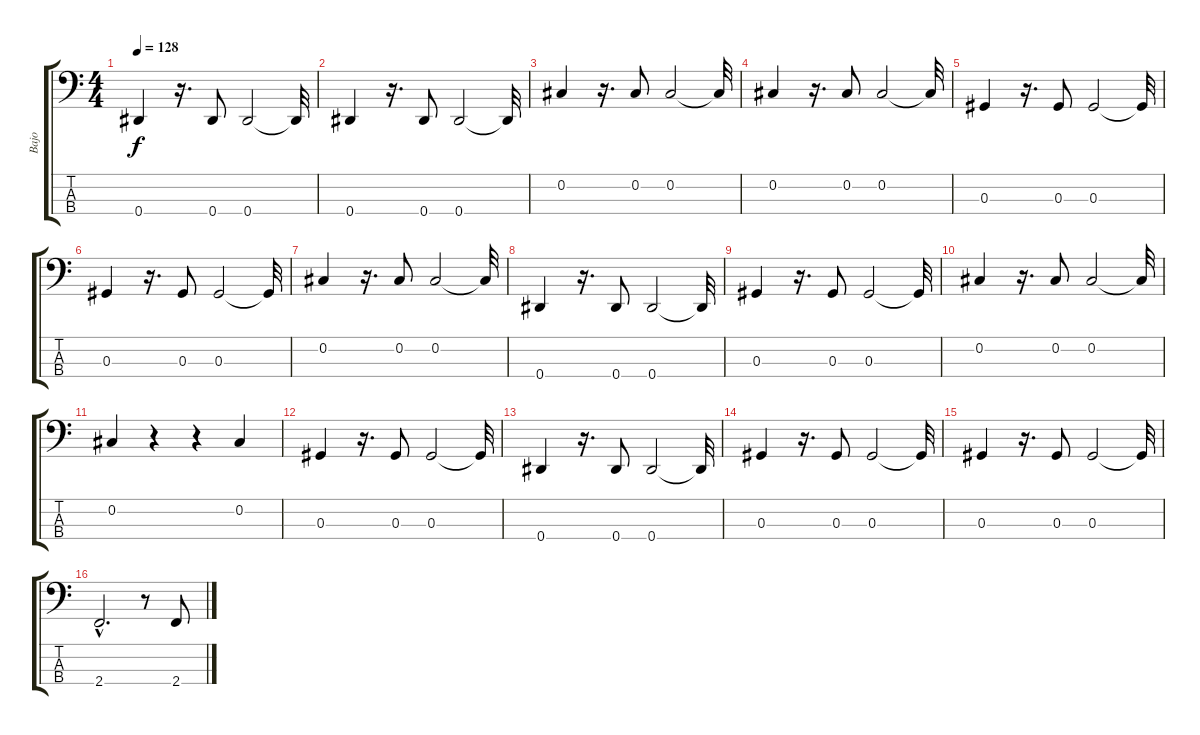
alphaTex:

\track ("Bajo" "Bajo") {instrument acousticguitarnylon}
\staff {score tabs}
\tuning (Gb2 Db2 Ab1 Eb1) {hide}
\ts (4 4)
\tempo 128
\clef f4
\ks c
0.4.4{dy f} r.16{d} 0.4.8 0.4.2 0.4{t}.32 |
0.4.4 r.16{d} 0.4.8 0.4.2 0.4{t}.32 |
0.2.4 r.16{d} 0.2.8 0.2.2 0.2{t}.32 |
0.2.4 r.16{d} 0.2.8 0.2.2 0.2{t}.32 |
0.3.4 r.16{d} 0.3.8 0.3.2 0.3{t}.32 |
0.3.4 r.16{d} 0.3.8 0.3.2 0.3{t}.32 |
0.2.4 r.16{d} 0.2.8 0.2.2 0.2{t}.32 |
0.4.4 r.16{d} 0.4.8 0.4.2 0.4{t}.32 |
0.3.4 r.16{d} 0.3.8 0.3.2 0.3{t}.32 |
0.2.4 r.16{d} 0.2.8 0.2.2 0.2{t}.32 |
0.2.4 r.4 r.4 0.2.4 |
0.3.4 r.16{d} 0.3.8 0.3.2 0.3{t}.32 |
0.4.4 r.16{d} 0.4.8 0.4.2 0.4{t}.32 |
0.3.4 r.16{d} 0.3.8 0.3.2 0.3{t}.32 |
0.3.4 r.16{d} 0.3.8 0.3.2 0.3{t}.32 |
2.4{hac}.2{d} r.8 2.4.8
